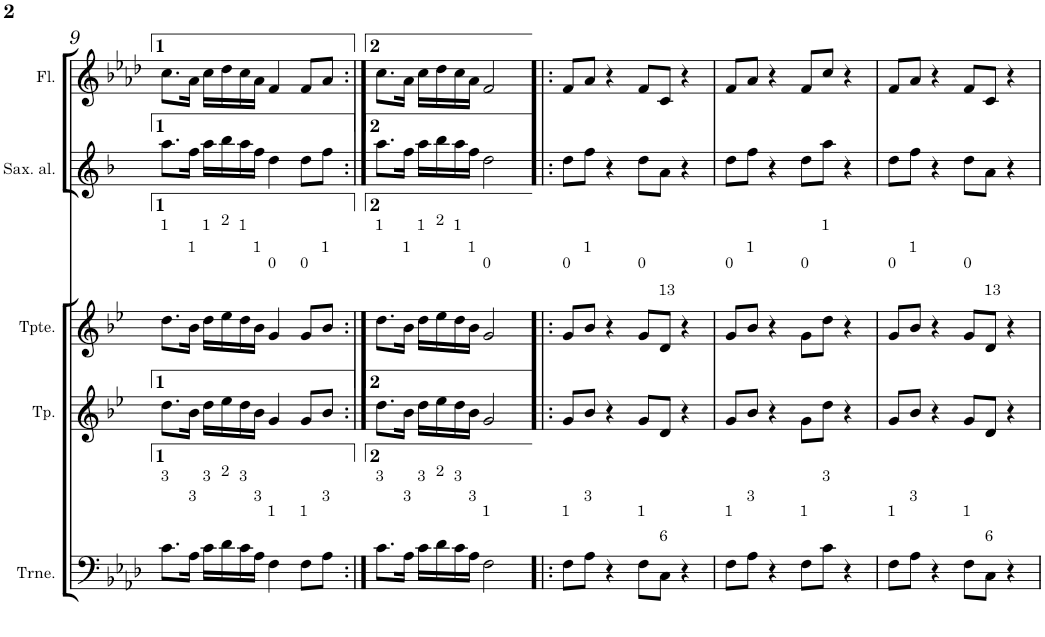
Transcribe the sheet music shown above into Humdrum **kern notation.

**kern	**kern	**kern	**kern	**kern
*part5	*part4	*part3	*part2	*part1
*staff5	*staff4	*staff3	*staff2	*staff1
*I"C ClavF	*I"Bb	*I"Bb - Pirata	*I"Eb	*I"C ClavG
!!LO:PB:g=z
*clefF4	*clefG2	*clefG2	*clefG2	*clefG2
*	*Trd2c3	*Trd1c2	*Trd5c9	*
*k[b-e-a-d-]	*k[b-e-]	*k[b-e-]	*k[b-]	*k[b-e-a-d-]
*A-:	*B-:	*B-:	*F:	*A-:
*M4/4	*M4/4	*M4/4	*M4/4	*M4/4
=9	=9	=9	=9	=9
!	!	!LO:TX:a:t=1	!	!
!LO:TX:a:t=3	!	!	!	!
8.c\L	8.dd\L	8.dd\L	8.aa\L	8.cc\L
!	!	!LO:TX:a:t=1	!	!
!LO:TX:a:t=3	!	!	!	!
16A-\Jk	16b-\Jk	16b-\Jk	16ff\Jk	16a-\Jk
!	!	!LO:TX:a:t=1	!	!
!LO:TX:a:t=3	!	!	!	!
16c\LL	16dd\LL	16dd\LL	16aa\LL	16cc\LL
!	!	!LO:TX:a:t=2	!	!
!LO:TX:a:t=2	!	!	!	!
16d-\	16ee-\	16ee-\	16bb-\	16dd-\
!	!	!LO:TX:a:t=1	!	!
!LO:TX:a:t=3	!	!	!	!
16c\	16dd\	16dd\	16aa\	16cc\
!	!	!LO:TX:a:t=1	!	!
!LO:TX:a:t=3	!	!	!	!
16A-\JJ	16b-\JJ	16b-\JJ	16ff\JJ	16a-\JJ
!	!	!LO:TX:a:t=0	!	!
!LO:TX:a:t=1	!	!	!	!
4F\	4g/	4g/	4dd\	4f/
!	!	!LO:TX:a:t=0	!	!
!LO:TX:a:t=1	!	!	!	!
8F\L	8g/L	8g/L	8dd\L	8f/L
!	!	!LO:TX:a:t=1	!	!
!LO:TX:a:t=3	!	!	!	!
8A-\J	8b-/J	8b-/J	8ff\J	8a-/J
=10:|!	=10:|!	=10:|!	=10:|!	=10:|!
!	!	!LO:TX:a:t=1	!	!
!LO:TX:a:t=3	!	!	!	!
8.c\L	8.dd\L	8.dd\L	8.aa\L	8.cc\L
!	!	!LO:TX:a:t=1	!	!
!LO:TX:a:t=3	!	!	!	!
16A-\Jk	16b-\Jk	16b-\Jk	16ff\Jk	16a-\Jk
!	!	!LO:TX:a:t=1	!	!
!LO:TX:a:t=3	!	!	!	!
16c\LL	16dd\LL	16dd\LL	16aa\LL	16cc\LL
!	!	!LO:TX:a:t=2	!	!
!LO:TX:a:t=2	!	!	!	!
16d-\	16ee-\	16ee-\	16bb-\	16dd-\
!	!	!LO:TX:a:t=1	!	!
!LO:TX:a:t=3	!	!	!	!
16c\	16dd\	16dd\	16aa\	16cc\
!	!	!LO:TX:a:t=1	!	!
!LO:TX:a:t=3	!	!	!	!
16A-\JJ	16b-\JJ	16b-\JJ	16ff\JJ	16a-\JJ
!	!	!LO:TX:a:t=0	!	!
!LO:TX:a:t=1	!	!	!	!
2F\	2g/	2g/	2dd\	2f/
=11!|:	=11!|:	=11!|:	=11!|:	=11!|:
!	!	!LO:TX:a:t=0	!	!
!LO:TX:a:t=1	!	!	!	!
8F\L	8g/L	8g/L	8dd\L	8f/L
!	!	!LO:TX:a:t=1	!	!
!LO:TX:a:t=3	!	!	!	!
8A-\J	8b-/J	8b-/J	8ff\J	8a-/J
4r	4r	4r	4r	4r
!	!	!LO:TX:a:t=0	!	!
!LO:TX:a:t=1	!	!	!	!
8F\L	8g/L	8g/L	8dd\L	8f/L
!	!	!LO:TX:a:t=13	!	!
!LO:TX:a:t=6	!	!	!	!
8C\J	8d/J	8d/J	8a\J	8c/J
4r	4r	4r	4r	4r
=12	=12	=12	=12	=12
!	!	!LO:TX:a:t=0	!	!
!LO:TX:a:t=1	!	!	!	!
8F\L	8g/L	8g/L	8dd\L	8f/L
!	!	!LO:TX:a:t=1	!	!
!LO:TX:a:t=3	!	!	!	!
8A-\J	8b-/J	8b-/J	8ff\J	8a-/J
4r	4r	4r	4r	4r
!	!	!LO:TX:a:t=0	!	!
!LO:TX:a:t=1	!	!	!	!
8F\L	8g\L	8g\L	8dd\L	8f/L
!	!	!LO:TX:a:t=1	!	!
!LO:TX:a:t=3	!	!	!	!
8c\J	8dd\J	8dd\J	8aa\J	8cc/J
4r	4r	4r	4r	4r
=13	=13	=13	=13	=13
!	!	!LO:TX:a:t=0	!	!
!LO:TX:a:t=1	!	!	!	!
8F\L	8g/L	8g/L	8dd\L	8f/L
!	!	!LO:TX:a:t=1	!	!
!LO:TX:a:t=3	!	!	!	!
8A-\J	8b-/J	8b-/J	8ff\J	8a-/J
4r	4r	4r	4r	4r
!	!	!LO:TX:a:t=0	!	!
!LO:TX:a:t=1	!	!	!	!
8F\L	8g/L	8g/L	8dd\L	8f/L
!	!	!LO:TX:a:t=13	!	!
!LO:TX:a:t=6	!	!	!	!
8C\J	8d/J	8d/J	8a\J	8c/J
4r	4r	4r	4r	4r
=	=	=	=	=
*-	*-	*-	*-	*-
